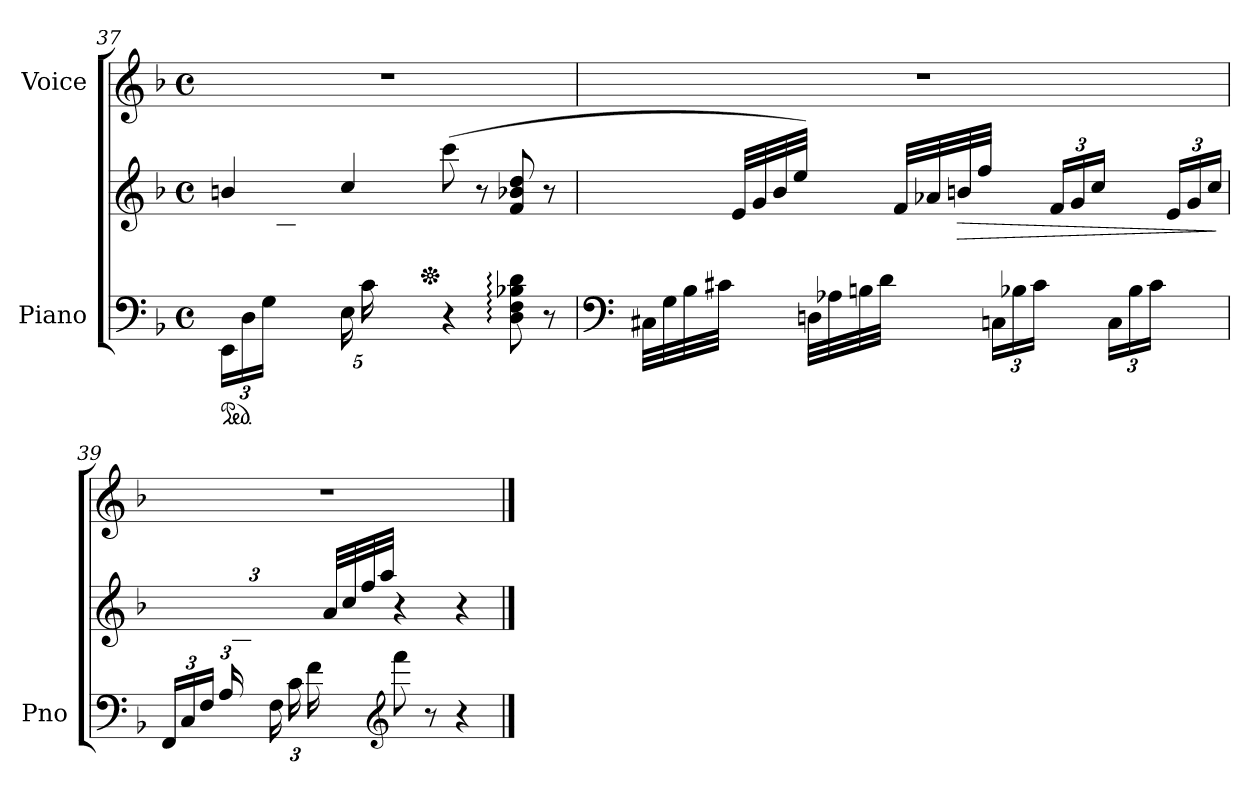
**kern	**kern	**dynam	**kern
*part2	*part2	*part2	*part1
*staff3	*staff2	*staff2/3	*staff1
*I"Piano	*	*	*I"Voice
*I'Pno	*	*	*
*clefF4	*clefG2	*	*clefG2
*k[b-]	*k[b-]	*	*k[b-]
*M4/4	*M4/4	*	*M4/4
*met(c)	*met(c)	*	*met(c)
*ped	*	*	*
*Xbrackettup	*	*	*
=37	=37	=37	=37
*	*^	*	*
(24EE\LL	4bn/	8ryy	.	1r
24D\	.	.	.	.
24G\JJ	.	.	.	.
8ryy	.	24Bn\LL	.	.
.	.	24d\	.	.
.	.	24g\JJ)	.	.
(20E\LL	4cc/	10ryy	.	.
20c\	.	.	.	.
10.ryy	.	20g\JJ	.	.
.	.	20ee\LL	.	.
*	*Xped	*	*	*
.	.	20gg\JJ	.	.
4r	(8ccc\	2ryy	.	.
.	8r	.	.	.
8D\: 8F\: 8B-X\: 8d\:	8f/ 8b-X/ 8dd/	.	.	.
8r	8r	.	.	.
!!LO:LB:g=z
=38	=38	=38	=38	=38
*clefF4	*	*	*	*
32C#X\LLL	1ryy	8ryy	.	1r
32G\	.	.	.	.
32B-\	.	.	.	.
32c#X\JJJ	.	.	.	.
8ryy	.	32e/LLL	.	.
.	.	32g/	.	.
.	.	32b-/	.	.
.	.	32ee/JJJ)	.	.
(32Dn\LLL	.	8ryy	.	.
32A-X\	.	.	.	.
32Bn\	.	.	.	.
32d\JJJ	.	.	.	.
8ryy	.	32f/LLL	.	.
.	.	32a-X/	.	.
!	!	!	!LO:HP:b	!
.	.	32bn/	>	.
.	.	32ff/JJJ)	.	.
(24Cn\LL	.	8ryy	.	.
24B-X\	.	.	.	.
24c#\JJ	.	.	.	.
8ryy	.	24f/LL	.	.
.	.	24g/	.	.
.	.	24cc/JJ)	.	.
(24C\LL	.	8ryy	.	.
24B-\	.	.	.	.
24c#\JJ	.	.	.	.
8ryy	.	24e/LL	.	.
.	.	24g/	.	.
.	.	24cc/JJ)	.	.
*	*v	*v	*	*
.	.	]	.
=39	=39	=39	=39
*	*	*	*MM75
*	*^	*	*
(>24FF/LL	2ryy	6ryy	.	1r
24C/	.	.	.	.
24F/JJ	.	.	.	.
24A/LL	.	.	.	.
12ryy	.	24c/	.	.
.	.	24f/JJ)	.	.
(24F\LL	.	8ryy	.	.
24c\	.	.	.	.
24f\JJ	.	.	.	.
8ryy	.	32a/LLL	.	.
.	.	32cc/	.	.
.	.	32ff/	.	.
.	.	32aa/JJJ)	.	.
*clefG2	*	*	*	*
8fff\	4r	2ryy	.	.
8r	.	.	.	.
4r	4r	.	.	.
*	*v	*v	*	*
==	==	==	==
*-	*-	*-	*-
